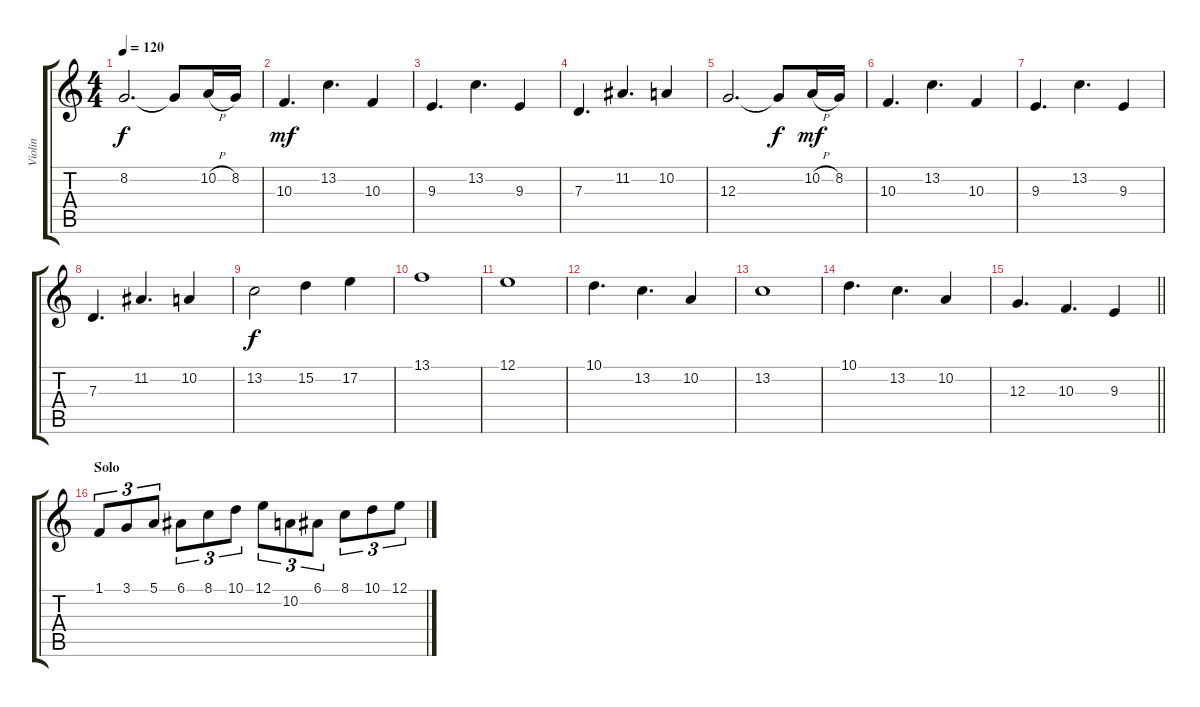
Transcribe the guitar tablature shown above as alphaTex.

\track ("Violin" "Violin") {instrument violin}
\staff {score tabs}
\tuning (E4 B3 G3 D3 A2 E2) {hide}
\ts (4 4)
\tempo 120
\clef g2
\ks c
8.2{t}.2{d dy f} 8.2{t}.8 10.2{h}.16 8.2.16 |
10.3.4{d dy mf} 13.2.4{d} 10.3.4 |
9.3.4{d} 13.2.4{d} 9.3.4 |
7.3.4{d} 11.2.4{d} 10.2.4 |
12.3.2{d} 12.3{t}.8{dy f} 10.2{h}.16{dy mf} 8.2.16 |
10.3.4{d} 13.2.4{d} 10.3.4 |
9.3.4{d} 13.2.4{d} 9.3.4 |
7.3.4{d} 11.2.4{d} 10.2.4 |
13.2.2{dy f} 15.2.4 17.2.4 |
13.1.1 |
12.1.1 |
10.1.4{d} 13.2.4{d} 10.2.4 |
13.2.1 |
10.1.4{d} 13.2.4{d} 10.2.4 |
\barLineRight lightlight
12.3.4{d} 10.3.4{d} 9.3.4 |
\section ("" "Solo")
1.1.8{tu (3 2)} 3.1.8{tu (3 2)} 5.1.8{tu (3 2)} 6.1.8{tu (3 2)} 8.1.8{tu (3 2)} 10.1.8{tu (3 2)} 12.1.8{tu (3 2)} 10.2.8{tu (3 2)} 6.1.8{tu (3 2)} 8.1.8{tu (3 2)} 10.1.8{tu (3 2)} 12.1.8{tu (3 2)}
